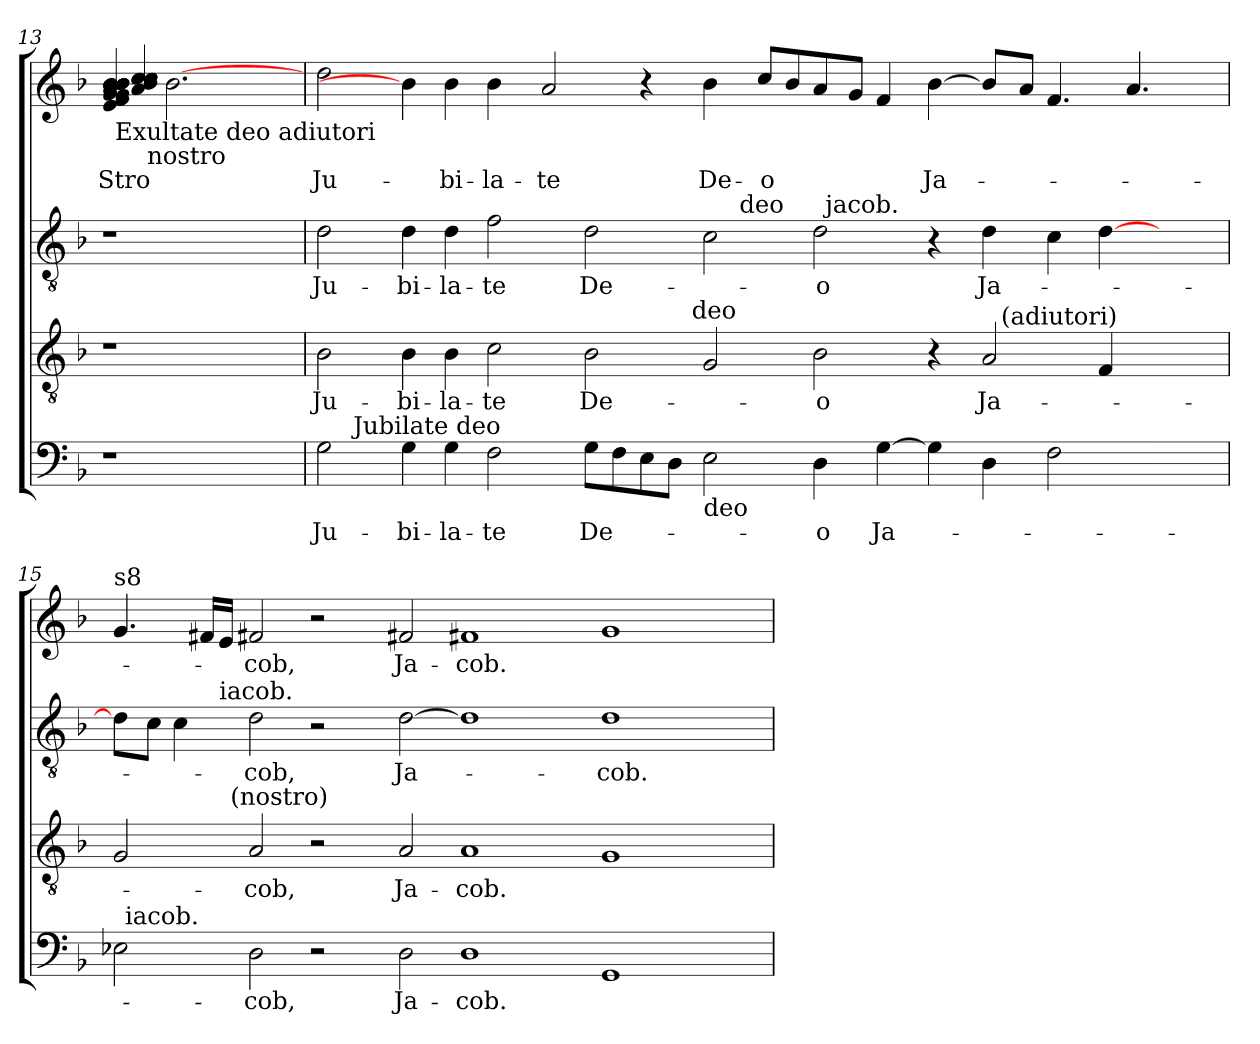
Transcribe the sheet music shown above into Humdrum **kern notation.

**kern	**text	**kern	**text	**kern	**text	**kern	**text
*part4	*part4	*part3	*part3	*part2	*part2	*part1	*part1
*staff4	*staff4	*staff3	*staff3	*staff2	*staff2	*staff1	*staff1
!!LO:PB:g=z
*clefF4	*	*clefGv2	*	*clefGv2	*	*clefG2	*
*k[b-]	*	*k[b-]	*	*k[b-]	*	*k[b-]	*
*F:	*	*F:	*	*F:	*	*F:	*
=13	=13	=13	=13	=13	=13	=13	=13
!	!	!	!	!	!	!LO:N:n=1:head=solid	!
!	!	!	!	!	!	!LO:N:n=2:head=solid	!
!	!	!	!	!	!	!LO:N:n=3:head=solid	!
!	!	!	!	!	!	!LO:N:n=4:head=solid	!
!	!	!	!	!	!	!LO:N:n=5:head=solid	!
!	!	!	!	!	!	!LO:N:n=6:head=solid	!
!	!	!	!	!	!	!LO:N:n=7:head=solid	!
!	!	!	!	!	!	!LO:N:n=8:head=solid	!
!	!	!	!	!	!	!LO:N:n=9:head=solid	!
!	!	!	!	!	!	!LO:N:n=10:head=solid	!
!	!	!	!	!	!	!LO:N:n=11:head=solid	!
*	*	*	*	*	*	*^	*
!	!	!	!	!	!	!LO:N:n=12:head=solid	!LO:N:n=1:head=solid	!LO:LY:b
!	!	!	!	!	!	!	!LO:N:n=2:head=solid	!
!	!	!	!	!	!	!	!LO:N:n=3:head=solid	!
!	!	!	!	!	!	!	!LO:N:n=4:head=solid	!
!	!	!	!	!	!	!	!LO:N:n=5:head=solid	!
!	!	!	!	!	!	!	!LO:N:n=6:head=solid	!LO:LY:b
*	*	*	*	*	*	*^	*^	*
1r	.	1r	.	1r	.	4e/ 4f/ 4g/ 4g/ 4a/ 4b-/ 4b-/ 4b-/ 4b-/ 4b-/ 4b-/ 4b-/	4a/ 4b-/ 4cc/ 4cc/ 4cc/ 4cc/	32ryy	8.ryy	-Stro
!	!	!	!	!	!	!	!	!LO:TX:b:t=Exultate deo adiutori	!	!
.	.	.	.	.	.	.	.	2ryy	.	.
!	!	!	!	!	!	!	!	!	!LO:TX:b:t=nostro	!
.	.	.	.	.	.	.	.	.	2ryy	.
.	.	.	.	.	.	[2.b-	2.ryy	.	.	.
.	.	.	.	.	.	.	.	4...ryy	.	.
.	.	.	.	.	.	.	.	.	4ryy	.
.	.	.	.	.	.	.	.	.	16ryy	.
!!LO:LB:g=z
=14	=14	=14	=14	=14	=14	=14	=14	=14	=14	=14
!	!	!	!	!	!	!LO:TX:a:t=s4	!	!	!	!
!	!	!	!	!LO:TX:a:t=Jubilate	!	!	!	!	!	!
!	!	!LO:TX:a:t=Jubilate	!	!	!	!	!	!	!	!
!LO:TX:b:t=Jubilate	!	!	!	!	!	!	!	!	!	!
!	!LO:LY:b	!	!LO:LY:b	!	!LO:LY:b	!	!	!	!	!LO:LY:b
*^	*	*^	*	*^	*	*	*	*	*	*
*	*	*	*	*^	*	*	*^	*	*v	*v	*v	*v	*
2G\	8.ryy	Ju-	2B-\	1ryy	1ryy	Ju-	2d\	1ryy	1ryy	Ju-	2dd\	Ju-
!	!LO:TX:a:t=Jubilate deo	!	!	!	!	!	!	!	!	!	!	!
.	1ryy	.	.	.	.	.	.	.	.	.	.	.
!	!	!LO:LY:b	!	!	!	!LO:LY:b	!	!	!	!LO:LY:b	!	!
4G\	.	-bi-	4B-\	.	.	-bi-	4d\	.	.	-bi-	4b-]	.
!	!	!LO:LY:b	!	!	!	!LO:LY:b	!	!	!	!LO:LY:b	!	!LO:LY:b
4G\	.	-la-	4B-\	.	.	-la-	4d\	.	.	-la-	4b-\	-bi-
!	!	!LO:LY:b	!	!	!	!LO:LY:b	!	!	!	!LO:LY:b	!	!LO:LY:b
2F\	.	-te	2c\	2ryy	1ryy	-te	2f\	1ryy	1ryy	-te	4b-\	-la-
.	1ryy	.	.	.	.	.	.	.	.	.	.	.
!	!	!	!	!	!	!	!	!	!	!	!	!LO:LY:b
.	.	.	.	.	.	.	.	.	.	.	2a/	-te
!	!	!LO:LY:b	!	!	!	!LO:LY:b	!	!	!	!LO:LY:b	!	!
8G\L	.	De-	2B-\	4...ryy	.	De-	2d\	.	.	De-	.	.
8F\	.	.	.	.	.	.	.	.	.	.	.	.
8E\	.	.	.	.	.	.	.	.	.	.	4r	.
8D\J	.	.	.	.	.	.	.	.	.	.	.	.
!	!	!	!	!LO:TX:a:t=deo	!	!	!	!	!	!	!	!
.	.	.	.	1ryy	.	.	.	.	.	.	.	.
!LO:TX:b:t=deo	!	!	!	!	!	!	!	!	!	!	!	!
!	!	!	!	!	!	!	!	!	!	!	!	!LO:LY:b
2E\	.	.	2G/	.	1ryy	.	2c\	8.ryy	2ryy	.	4b-\	De-
!	!	!	!	!	!	!	!	!LO:TX:a:t=deo	!	!	!	!
.	1ryy	.	.	.	.	.	.	1ryy	.	.	.	.
!	!	!	!	!	!	!	!	!	!	!	!	!LO:LY:b
.	.	.	.	.	.	.	.	.	.	.	8cc/L	-o
.	.	.	.	.	.	.	.	.	.	.	8b-/	.
!	!	!LO:LY:b	!	!	!	!LO:LY:b	!	!	!	!LO:LY:b	!	!
4D\	.	-o	2B-\	.	.	-o	2d\	.	32ryy	-o	8a/	.
!	!	!	!	!	!	!	!	!	!LO:TX:a:t=jacob.	!	!	!
.	.	.	.	.	.	.	.	.	1ryy	.	.	.
.	.	.	.	.	.	.	.	.	.	.	8g/J	.
!	!	!LO:LY:b	!	!	!	!	!	!	!	!	!	!
[>4G\	.	Ja-	.	.	.	.	.	.	.	.	4f/	.
.	.	.	.	1ryy	.	.	.	.	.	.	.	.
!	!	!	!	!	!	!	!	!	!	!	!	!LO:LY:b
4G\]	.	.	4r	.	4ryy	.	4r	.	.	.	[>4b-\	Ja-
.	1ryy	.	.	.	.	.	.	1ryy	.	.	.	.
!	!	!	!	!	!	!LO:LY:b	!	!	!	!LO:LY:b	!	!
4D\	.	.	2A/	.	16ryy	Ja-	4d\	.	.	Ja-	8b-/L]	.
!	!	!	!	!	!LO:TX:a:t=(adiutori)	!	!	!	!	!	!	!
.	.	.	.	.	2...ryy	.	.	.	.	.	.	.
.	.	.	.	.	.	.	.	.	.	.	8a/J	.
2F\	.	.	.	.	.	.	4c\	.	.	.	4.f/	.
.	.	.	.	.	.	.	.	.	2ryy	.	.	.
.	.	.	4F/	.	.	.	[<4d\	.	.	.	.	.
.	.	.	.	.	.	.	.	.	.	.	4.a/	.
.	.	.	.	4ryy	.	.	.	.	.	.	.	.
4ryy	.	.	4ryy	.	.	.	4ryy	.	.	.	.	.
.	.	.	.	.	.	.	.	.	8..ryy	.	.	.
.	16ryy	.	.	.	.	.	.	16ryy	.	.	.	.
.	.	.	.	32ryy	.	.	.	.	.	.	.	.
!!LO:LB:g=z
=15	=15	=15	=15	=15	=15	=15	=15	=15	=15	=15	=15	=15
!	!	!	!	!	!	!	!	!	!	!	!LO:TX:a:t=s8	!
*	*	*	*	*v	*v	*	*	*	*	*	*	*
*	*	*	*	*	*	*	*v	*v	*	*	*
2E-X\	32ryy	.	2G/	4...ryy	.	8d\L]	4..ryy	.	4.g/	.
!	!LO:TX:a:t=iacob.	!	!	!	!	!	!	!	!	!
.	1ryy	.	.	.	.	.	.	.	.	.
.	.	.	.	.	.	8c\J	.	.	.	.
.	.	.	.	.	.	4c\	.	.	.	.
.	.	.	.	.	.	.	.	.	16f#X/LL	.
!	!	!	!	!	!	!	!LO:TX:a:t=iacob.	!	!	!
.	.	.	.	.	.	.	1ryy	.	16e/JJ	.
!	!	!	!	!LO:TX:a:t=(nostro)	!	!	!	!	!	!
.	.	.	.	1ryy	.	.	.	.	.	.
!	!	!LO:LY:b	!	!	!LO:LY:b	!	!	!LO:LY:b	!	!LO:LY:b
2D\	.	-cob,	2A/	.	-cob,	2d\	.	-cob,	2f#X/	-cob,
2r	.	.	2r	.	.	2r	.	.	2r	.
.	1ryy	.	.	.	.	.	.	.	.	.
.	.	.	.	.	.	.	1ryy	.	.	.
.	.	.	.	1ryy	.	.	.	.	.	.
!	!	!LO:LY:b	!	!	!LO:LY:b	!	!	!LO:LY:b	!	!LO:LY:b
2D\	.	Ja-	2A/	.	Ja-	[>2d\	.	Ja-	2f#X/	Ja-
!	!	!LO:LY:b	!	!	!LO:LY:b	!	!	!	!	!LO:LY:b
1D	.	-cob.	1A	.	-cob.	1d]	.	.	1f#X	-cob.
.	1ryy	.	.	.	.	.	.	.	.	.
.	.	.	.	.	.	.	1ryy	.	.	.
.	.	.	.	1ryy	.	.	.	.	.	.
!	!	!	!	!	!	!	!	!LO:LY:b	!	!
1GG	.	.	1G	.	.	1d	.	-cob.	1g	.
.	2ryy	.	.	.	.	.	.	.	.	.
.	.	.	.	.	.	.	2ryy	.	.	.
.	.	.	.	2ryy	.	.	.	.	.	.
.	4...ryy	.	.	.	.	.	.	.	.	.
.	.	.	.	.	.	.	16ryy	.	.	.
.	.	.	.	32ryy	.	.	.	.	.	.
*v	*v	*	*	*	*	*v	*v	*	*	*
*	*	*v	*v	*	*	*	*	*
=	=	=	=	=	=	=	=
*-	*-	*-	*-	*-	*-	*-	*-
